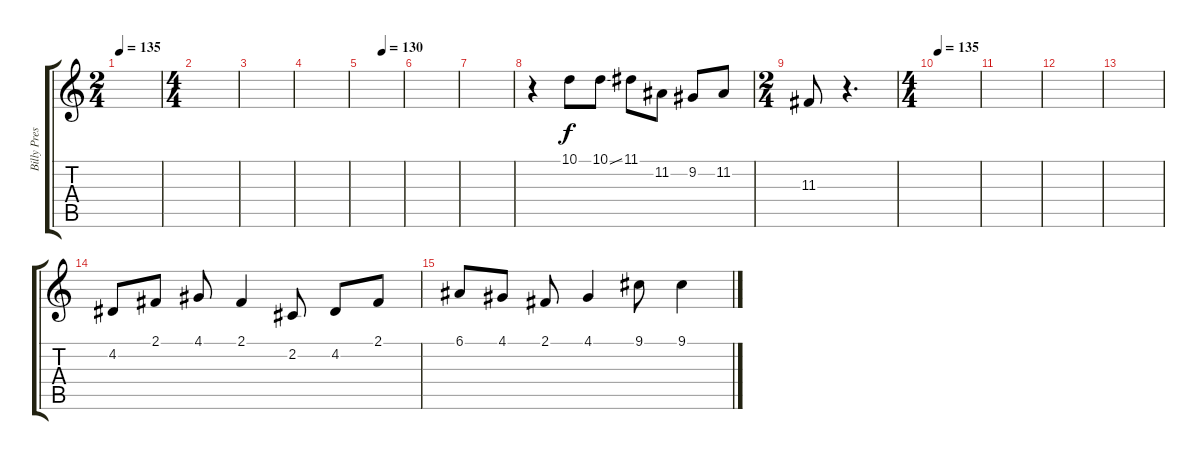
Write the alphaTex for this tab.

\track ("Billy Preston" "Billy Pres") {instrument electricgrandpiano}
\staff {score tabs}
\tuning (E4 B3 G3 D3 A2 E2) {hide}
\ts (2 4)
\tempo 135
\clef g2
\ks c
|
\ts (4 4)
|
|
|
\tempo (130 0.5)
|
|
|
r.4{volume 13} 10.1.8 10.1{ss}.8 11.1.8 11.2.8 9.2.8 11.2.8 |
\ts (2 4)
11.3.8 r.4{d} |
\ts (4 4)
\tempo 135
|
|
|
|
4.2.8{volume 9} 2.1.8 4.1.8 2.1.4 2.2.8 4.2.8 2.1.8 |
6.1.8 4.1.8 2.1.8 4.1.4 9.1.8 9.1.4
